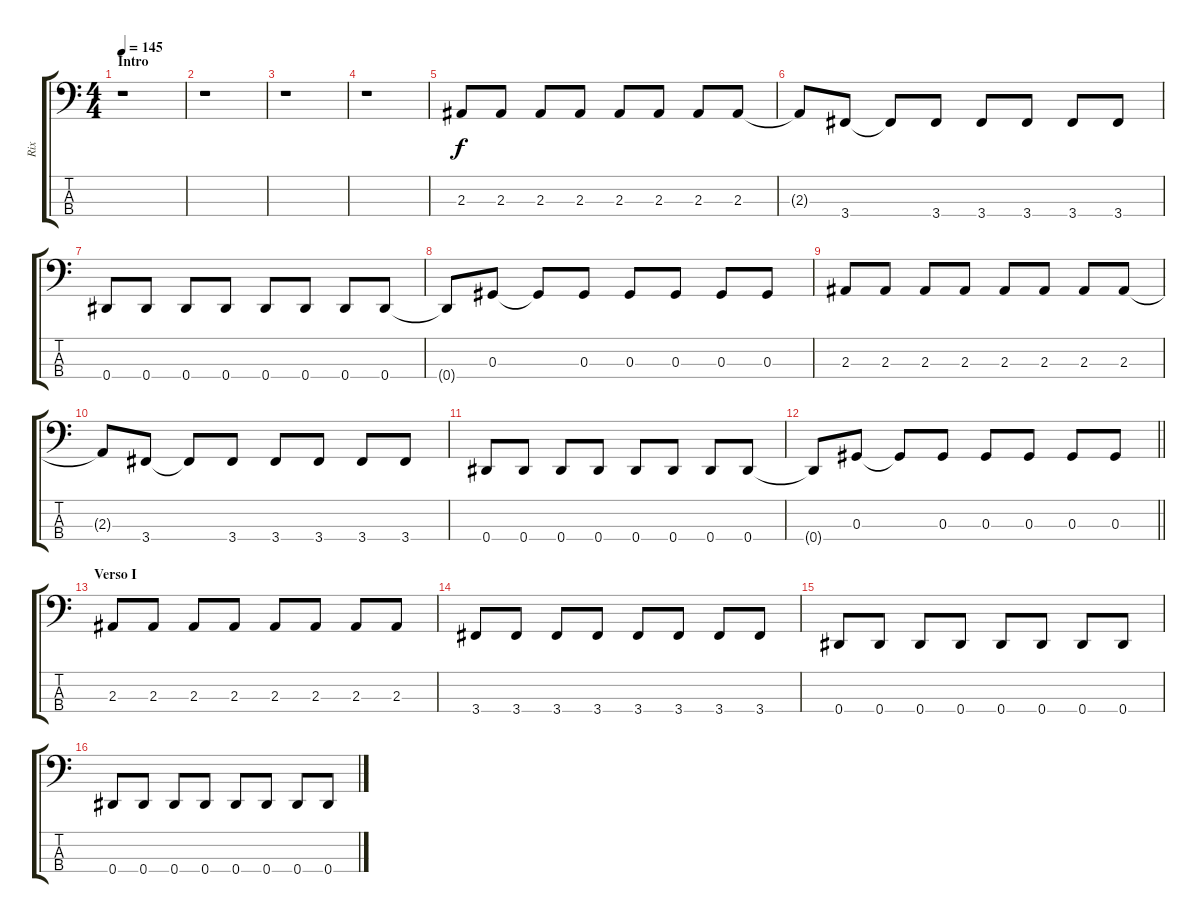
\track ("Rix" "Rix") {instrument electricbasspick}
\staff {score tabs}
\tuning (Gb2 Db2 Ab1 Eb1) {hide}
\ts (4 4)
\section ("" "Intro")
\tempo 145
\clef f4
\ks c
r.1{dy f instrument electricbasspick} |
r.1 |
r.1 |
r.1 |
2.3.8 2.3.8 2.3.8 2.3.8 2.3.8 2.3.8 2.3.8 2.3.8 |
2.3{t}.8 3.4.8 3.4{t}.8 3.4.8 3.4.8 3.4.8 3.4.8 3.4.8 |
0.4.8 0.4.8 0.4.8 0.4.8 0.4.8 0.4.8 0.4.8 0.4.8 |
0.4{t}.8 0.3.8 0.3{t}.8 0.3.8 0.3.8 0.3.8 0.3.8 0.3.8 |
2.3.8 2.3.8 2.3.8 2.3.8 2.3.8 2.3.8 2.3.8 2.3.8 |
2.3{t}.8 3.4.8 3.4{t}.8 3.4.8 3.4.8 3.4.8 3.4.8 3.4.8 |
0.4.8 0.4.8 0.4.8 0.4.8 0.4.8 0.4.8 0.4.8 0.4.8 |
\barLineRight lightlight
0.4{t}.8 0.3.8 0.3{t}.8 0.3.8 0.3.8 0.3.8 0.3.8 0.3.8 |
\section ("" "Verso I")
2.3.8 2.3.8 2.3.8 2.3.8 2.3.8 2.3.8 2.3.8 2.3.8 |
3.4.8 3.4.8 3.4.8 3.4.8 3.4.8 3.4.8 3.4.8 3.4.8 |
0.4.8 0.4.8 0.4.8 0.4.8 0.4.8 0.4.8 0.4.8 0.4.8 |
0.4.8 0.4.8 0.4.8 0.4.8 0.4.8 0.4.8 0.4.8 0.4.8
